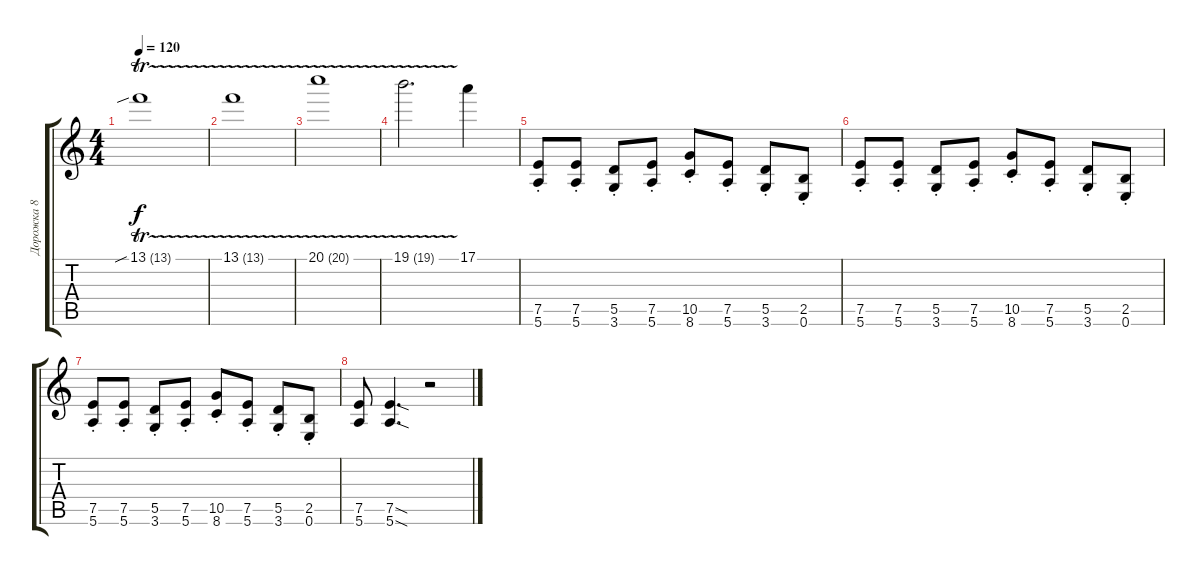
\track ("Дорожка 8" "Дорожка 8") {instrument overdrivenguitar}
\staff {score tabs}
\tuning (E4 B3 G3 D3 A2 E2) {hide}
\ts (4 4)
\tempo 120
\clef g2
\ks c
13.1{tr (13 32) sib}.1{dy f} |
13.1{tr (13 32)}.1 |
20.1{tr (20 32)}.1 |
19.1{tr (19 32)}.2{d} 17.1.4 |
(7.5 5.6{st}).8 (7.5 5.6{st}).8 (5.5 3.6{st}).8 (7.5 5.6{st}).8 (10.5 8.6{st}).8 (7.5 5.6{st}).8 (5.5 3.6{st}).8 (2.5 0.6{st}).8 |
(7.5 5.6{st}).8 (7.5 5.6{st}).8 (5.5 3.6{st}).8 (7.5 5.6{st}).8 (10.5 8.6{st}).8 (7.5 5.6{st}).8 (5.5 3.6{st}).8 (2.5 0.6{st}).8 |
(7.5 5.6{st}).8 (7.5 5.6{st}).8 (5.5 3.6{st}).8 (7.5 5.6{st}).8 (10.5 8.6{st}).8 (7.5 5.6{st}).8 (5.5 3.6{st}).8 (2.5 0.6{st}).8 |
(7.5 5.6).8 (7.5{sod} 5.6{sod}).4{d} r.2
